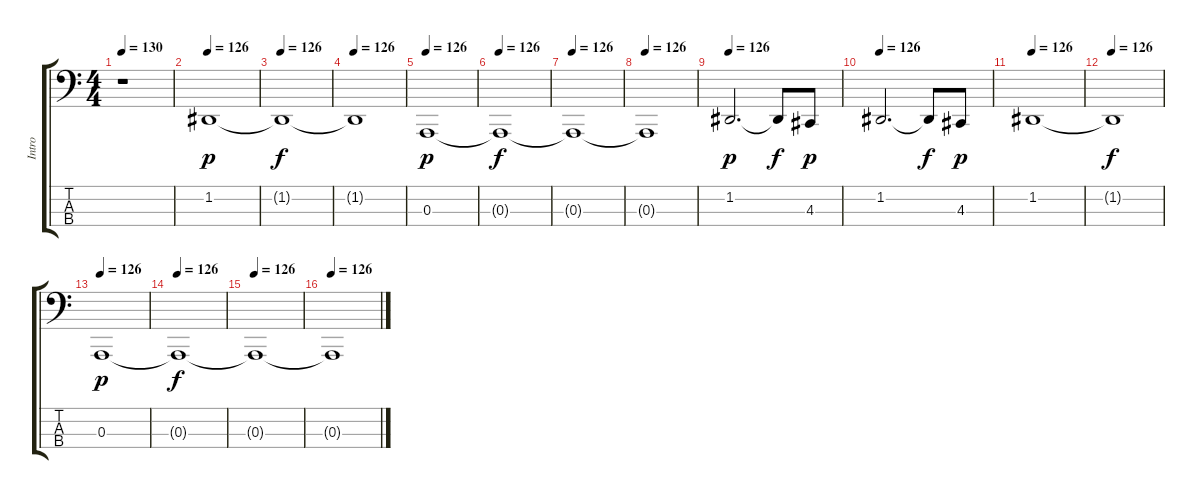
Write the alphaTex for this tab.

\track ("Intro" "Intro") {instrument lead2sawtooth}
\staff {score tabs}
\tuning (G2 D2 A1 E1) {hide}
\ts (4 4)
\tempo 130
\tempo 126
\tempo 130
\clef f4
\ks c
r.1{dy p instrument lead2sawtooth} |
\tempo 126
1.2.1 |
\tempo 126
1.2{t}.1{dy f} |
\tempo 126
1.2{t}.1 |
\tempo 126
0.3.1{dy p} |
\tempo 126
0.3{t}.1{dy f} |
\tempo 126
0.3{t}.1 |
\tempo 126
0.3{t}.1 |
\tempo 126
1.2.2{d dy p} 1.2{t}.8{dy f} 4.3.8{dy p} |
\tempo 126
1.2.2{d} 1.2{t}.8{dy f} 4.3.8{dy p} |
\tempo 126
1.2.1 |
\tempo 126
1.2{t}.1{dy f} |
\tempo 126
0.3.1{dy p} |
\tempo 126
0.3{t}.1{dy f} |
\tempo 126
0.3{t}.1 |
\tempo 126
0.3{t}.1
